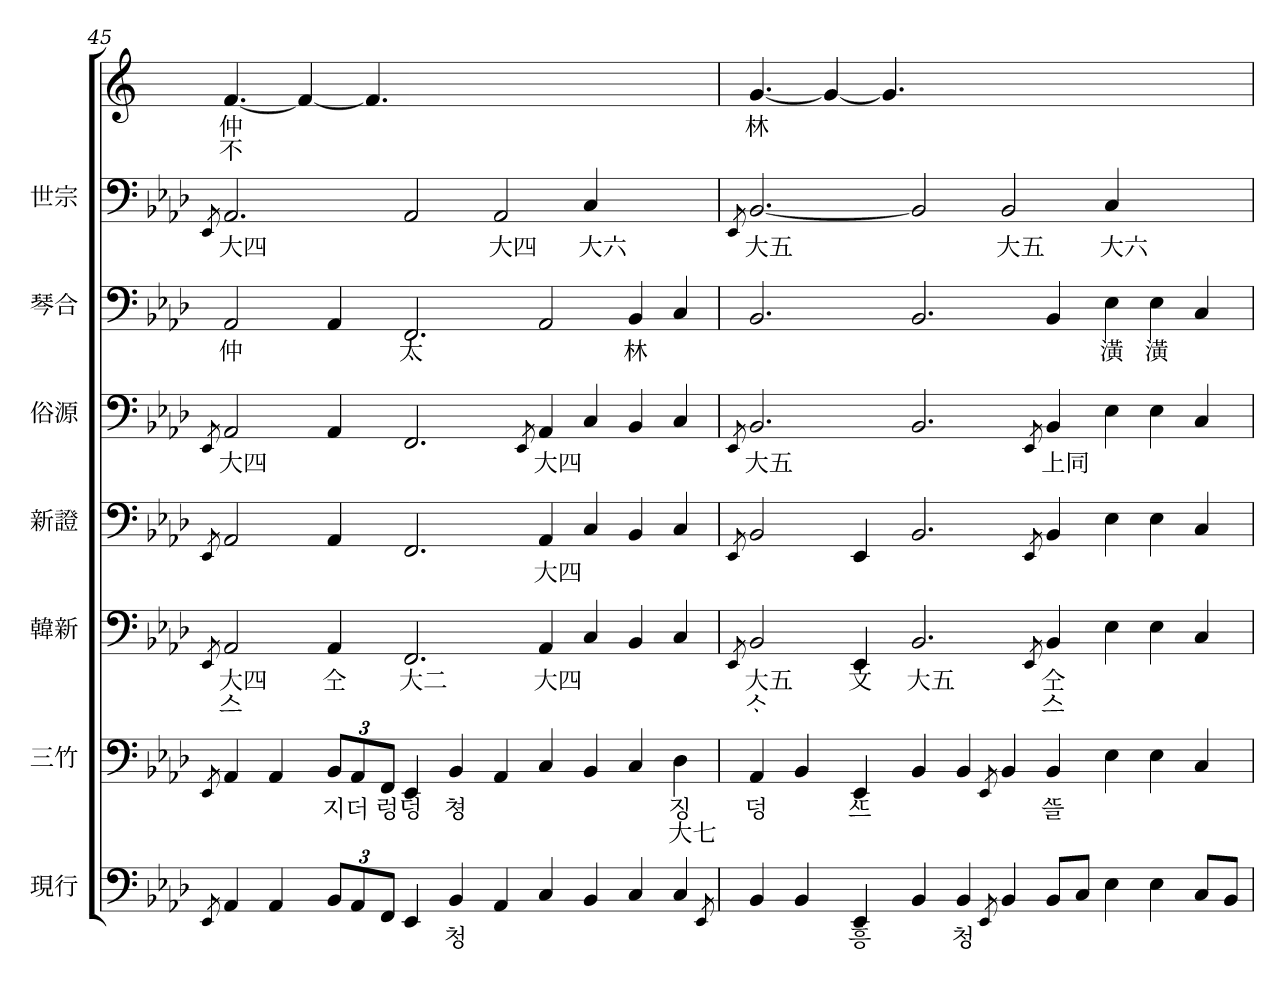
**kern	**text	**kern	**text	**text	**kern	**text	**text	**kern	**text	**kern	**text	**kern	**text	**kern	**text	**kern	**text	**text
*part8	*part8	*part7	*part7	*part7	*part6	*part6	*part6	*part5	*part5	*part4	*part4	*part3	*part3	*part2	*part2	*part1	*part1	*part1
*staff8	*staff8	*staff7	*staff7	*staff7	*staff6	*staff6	*staff6	*staff5	*staff5	*staff4	*staff4	*staff3	*staff3	*staff2	*staff2	*staff1	*staff1	*staff1
*I"現行	*	*I"三竹	*	*	*I"韓新	*	*	*I"新證	*	*I"俗源	*	*I"琴合	*	*I"世宗	*	*	*	*
!!LO:PB:g=z
*clefF4	*	*clefF4	*	*	*clefF4	*	*	*clefF4	*	*clefF4	*	*clefF4	*	*clefF4	*	*clefG2	*	*
*k[b-e-a-d-]	*	*k[b-e-a-d-]	*	*	*k[b-e-a-d-]	*	*	*k[b-e-a-d-]	*	*k[b-e-a-d-]	*	*k[b-e-a-d-]	*	*k[b-e-a-d-]	*	*k[]	*	*
*f:	*	*f:	*	*	*f:	*	*	*f:	*	*f:	*	*f:	*	*f:	*	*a:	*	*
=45	=45	=45	=45	=45	=45	=45	=45	=45	=45	=45	=45	=45	=45	=45	=45	=45	=45	=45
8qEE-/	.	8qEE-/	.	.	8qEE-/	.	.	8qEE-/	.	8qEE-/	.	.	.	8qEE-/	.	.	.	.
!	!	!	!	!	!	!LO:LY:b	!LO:LY:b	!	!	!	!LO:LY:b	!	!LO:LY:b	!	!LO:LY:b	!	!LO:LY:b	!LO:LY:b
4AA-/	.	4AA-/	.	.	2AA-/	大四	스	2AA-/	.	2AA-/	大四	2AA-/	仲	2.AA-/	大四	[4.f/	仲	不
4AA-/	.	4AA-/	.	.	.	.	.	.	.	.	.	.	.	.	.	.	.	.
.	.	.	.	.	.	.	.	.	.	.	.	.	.	.	.	4f/_	.	.
!	!	!	!LO:LY:b	!	!	!LO:LY:b	!	!	!	!	!	!	!	!	!	!	!	!
12BB-/L	.	12BB-/L	지	.	4AA-/	仝	.	4AA-/	.	4AA-/	.	4AA-/	.	.	.	.	.	.
!	!	!	!LO:LY:b	!	!	!	!	!	!	!	!	!	!	!	!	!	!	!
12AA-/	.	12AA-/	더	.	.	.	.	.	.	.	.	.	.	.	.	.	.	.
.	.	.	.	.	.	.	.	.	.	.	.	.	.	.	.	4.f/]	.	.
!	!	!	!LO:LY:b	!	!	!	!	!	!	!	!	!	!	!	!	!	!	!
12FF/J	.	12FF/J	렁	.	.	.	.	.	.	.	.	.	.	.	.	.	.	.
!	!	!	!LO:LY:b	!	!	!LO:LY:b	!	!	!	!	!	!	!LO:LY:b	!	!	!	!	!
4EE-/	.	4EE-/	덩	.	2.FF/	大二	.	2.FF/	.	2.FF/	.	2.FF/	太	2AA-/	.	.	.	.
!	!LO:LY:b	!	!LO:LY:b	!	!	!	!	!	!	!	!	!	!	!	!	!	!	!
4BB-/	청	4BB-/	쳥	.	.	.	.	.	.	.	.	.	.	.	.	1.ryy	.	.
!	!	!	!	!	!	!	!	!	!	!	!	!	!	!	!LO:LY:b	!	!	!
4AA-/	.	4AA-/	.	.	.	.	.	.	.	.	.	.	.	2AA-/	大四	.	.	.
.	.	.	.	.	.	.	.	.	.	8qEE-/	.	.	.	.	.	.	.	.
!	!	!	!	!	!	!LO:LY:b	!	!	!LO:LY:b	!	!LO:LY:b	!	!	!	!	!	!	!
4C/	.	4C/	.	.	4AA-/	大四	.	4AA-/	大四	4AA-/	大四	2AA-/	.	.	.	.	.	.
!	!	!	!	!	!	!	!	!	!	!	!	!	!	!	!LO:LY:b	!	!	!
4BB-/	.	4BB-/	.	.	4C/	.	.	4C/	.	4C/	.	.	.	4C/	大六	.	.	.
!	!	!	!	!	!	!	!	!	!	!	!	!	!LO:LY:b	!	!	!	!	!
4C/	.	4C/	.	.	4BB-/	.	.	4BB-/	.	4BB-/	.	4BB-/	林	2ryy	.	.	.	.
!	!	!	!LO:LY:b	!LO:LY:b	!	!	!	!	!	!	!	!	!	!	!	!	!	!
4C/	.	4D-\	징	大七	4C/	.	.	4C/	.	4C/	.	4C/	.	.	.	.	.	.
8qEE-/	.	.	.	.	.	.	.	.	.	.	.	.	.	.	.	.	.	.
=46	=46	=46	=46	=46	=46	=46	=46	=46	=46	=46	=46	=46	=46	=46	=46	=46	=46	=46
.	.	.	.	.	8qEE-/	.	.	8qEE-/	.	8qEE-/	.	.	.	8qEE-/	.	.	.	.
!	!	!	!LO:LY:b	!	!	!LO:LY:b	!LO:LY:b	!	!	!	!LO:LY:b	!	!	!	!LO:LY:b	!	!LO:LY:b	!
4BB-/	.	4AA-/	덩	.	2BB-/	大五	ᄉᆞ	2BB-/	.	2.BB-/	大五	2.BB-/	.	[2.BB-/	大五	[4.g/	林	.
4BB-/	.	4BB-/	.	.	.	.	.	.	.	.	.	.	.	.	.	.	.	.
.	.	.	.	.	.	.	.	.	.	.	.	.	.	.	.	4g/_	.	.
!	!LO:LY:b	!	!LO:LY:b	!	!	!LO:LY:b	!	!	!	!	!	!	!	!	!	!	!	!
4EE-/	흥	4EE-/	ᄯᅳ	.	4EE-/	文	.	4EE-/	.	.	.	.	.	.	.	.	.	.
.	.	.	.	.	.	.	.	.	.	.	.	.	.	.	.	4.g/]	.	.
!	!	!	!	!	!	!LO:LY:b	!	!	!	!	!	!	!	!	!	!	!	!
4BB-/	.	4BB-/	.	.	2.BB-/	大五	.	2.BB-/	.	2.BB-/	.	2.BB-/	.	2BB-/]	.	.	.	.
!	!LO:LY:b	!	!	!	!	!	!	!	!	!	!	!	!	!	!	!	!	!
4BB-/	청	4BB-/	.	.	.	.	.	.	.	.	.	.	.	.	.	1.ryy	.	.
8qEE-/	.	8qEE-/	.	.	.	.	.	.	.	.	.	.	.	.	.	.	.	.
!	!	!	!	!	!	!	!	!	!	!	!	!	!	!	!LO:LY:b	!	!	!
4BB-/	.	4BB-/	.	.	.	.	.	.	.	.	.	.	.	2BB-/	大五	.	.	.
.	.	.	.	.	8qEE-/	.	.	8qEE-/	.	8qEE-/	.	.	.	.	.	.	.	.
!	!	!	!LO:LY:b	!	!	!LO:LY:b	!LO:LY:b	!	!	!	!LO:LY:b	!	!	!	!	!	!	!
8BB-/L	.	4BB-/	ᄯᅳᆯ	.	4BB-/	仝	스	4BB-/	.	4BB-/	上同	4BB-/	.	.	.	.	.	.
8C/J	.	.	.	.	.	.	.	.	.	.	.	.	.	.	.	.	.	.
!	!	!	!	!	!	!	!	!	!	!	!	!	!LO:LY:b	!	!LO:LY:b	!	!	!
4E-\	.	4E-\	.	.	4E-\	.	.	4E-\	.	4E-\	.	4E-\	潢	4C/	大六	.	.	.
!	!	!	!	!	!	!	!	!	!	!	!	!	!LO:LY:b	!	!	!	!	!
4E-\	.	4E-\	.	.	4E-\	.	.	4E-\	.	4E-\	.	4E-\	潢	2ryy	.	.	.	.
8C/L	.	4C/	.	.	4C/	.	.	4C/	.	4C/	.	4C/	.	.	.	.	.	.
8BB-/J	.	.	.	.	.	.	.	.	.	.	.	.	.	.	.	.	.	.
=	=	=	=	=	=	=	=	=	=	=	=	=	=	=	=	=	=	=
*-	*-	*-	*-	*-	*-	*-	*-	*-	*-	*-	*-	*-	*-	*-	*-	*-	*-	*-
